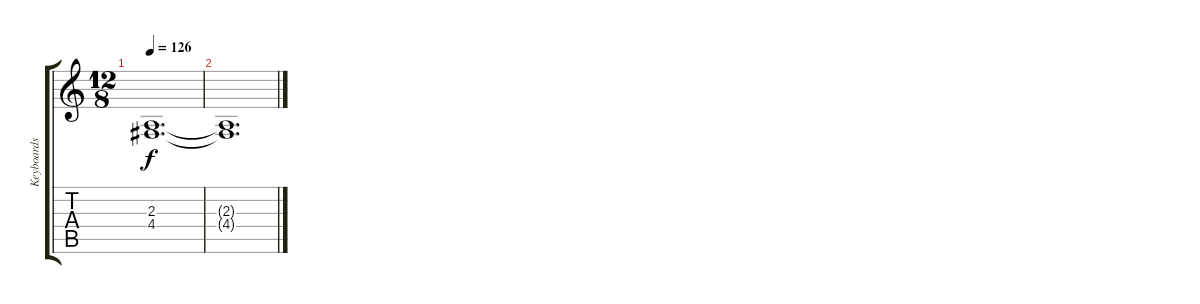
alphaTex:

\track ("Keyboards" "Keyboards") {instrument reedorgan}
\staff {score tabs}
\tuning (E4 B3 G3 D3 A2 E2) {hide}
\ts (12 8)
\tempo 126
\clef g2
\ks c
(2.3 4.4).1{d dy f} |
(2.3{t} 4.4{t}).1{d}
